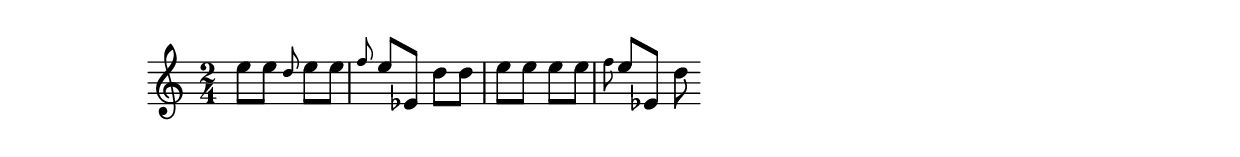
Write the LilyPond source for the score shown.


\version "2.14.0"
\header {

  texidoc ="Space from a normal note (or barline) to a grace note is
    smaller than to a normal note."
  
}

\layout { ragged-right = ##t}


\context Voice 
{ \time 2/4
  \relative c'' {
    e8 e \grace d8 e e \grace f8 e es, d' d
    e8 e e e \grace { \stemDown f8 \stemNeutral } e es, d'

  }  

}



